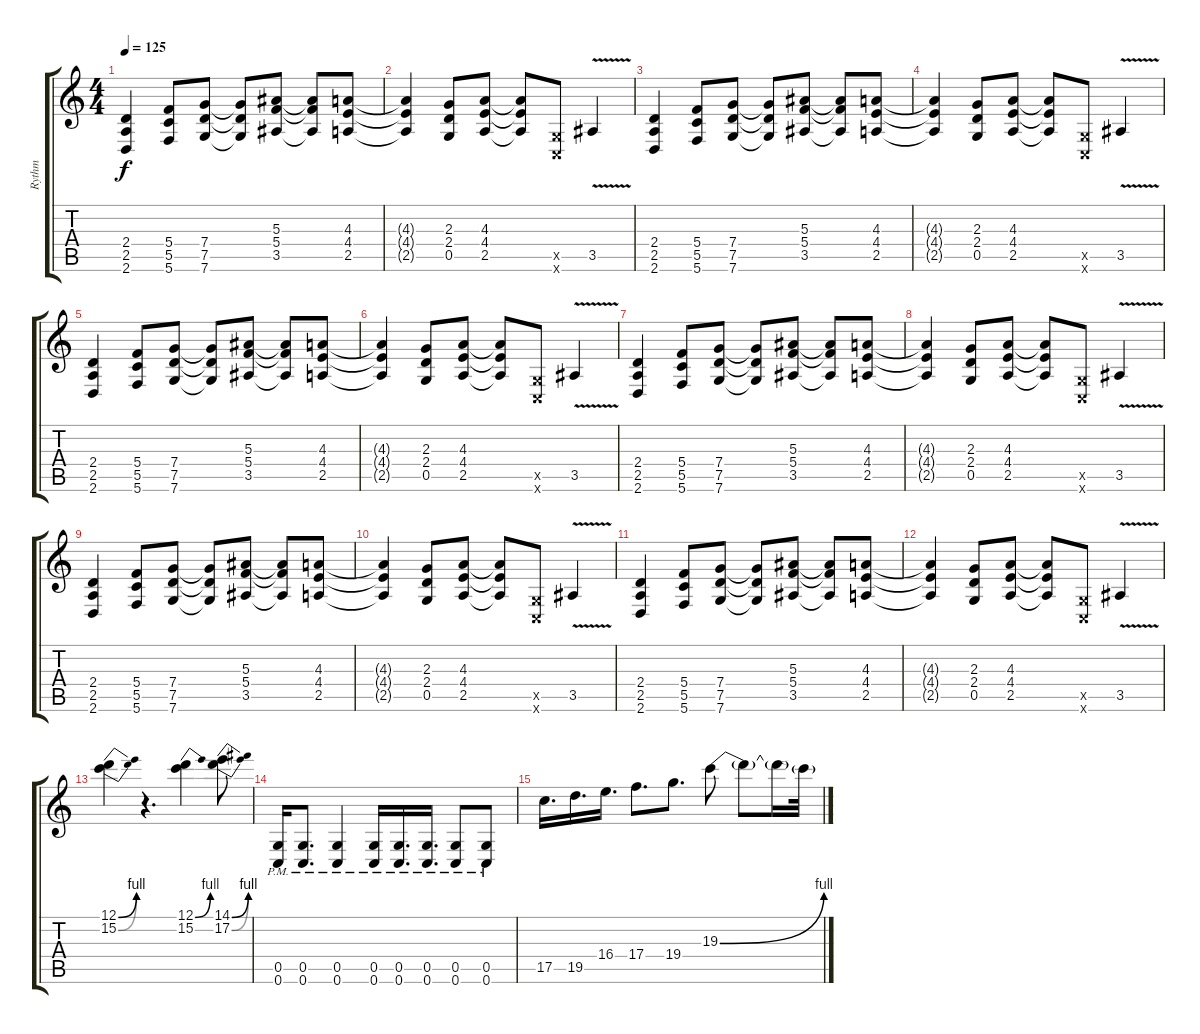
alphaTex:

\track ("Rythm" "Rythm") {instrument distortionguitar}
\staff {score tabs}
\tuning (D4 A3 F3 C3 G2 C2) {hide}
\ts (4 4)
\tempo 125
\clef g2
\ks c
(2.4 2.5 2.6).4{dy f} (5.4 5.5 5.6).8 (7.4 7.5 7.6).8 (7.4{t} 7.5{t} 7.6{t}).8 (5.3 5.4 3.5).8 (5.3{t} 5.4{t} 3.5{t}).8 (4.3 4.4 2.5).8 |
(4.3{t} 4.4{t} 2.5{t}).4 (2.3 2.4 0.5).8 (4.3 4.4 2.5).8 (4.3{t} 4.4{t} 2.5{t}).8 (0.5{x} 0.6{x}).8 3.5{v}.4 |
(2.4 2.5 2.6).4 (5.4 5.5 5.6).8 (7.4 7.5 7.6).8 (7.4{t} 7.5{t} 7.6{t}).8 (5.3 5.4 3.5).8 (5.3{t} 5.4{t} 3.5{t}).8 (4.3 4.4 2.5).8 |
(4.3{t} 4.4{t} 2.5{t}).4 (2.3 2.4 0.5).8 (4.3 4.4 2.5).8 (4.3{t} 4.4{t} 2.5{t}).8 (0.5{x} 0.6{x}).8 3.5{v}.4 |
(2.4 2.5 2.6).4 (5.4 5.5 5.6).8 (7.4 7.5 7.6).8 (7.4{t} 7.5{t} 7.6{t}).8 (5.3 5.4 3.5).8 (5.3{t} 5.4{t} 3.5{t}).8 (4.3 4.4 2.5).8 |
(4.3{t} 4.4{t} 2.5{t}).4 (2.3 2.4 0.5).8 (4.3 4.4 2.5).8 (4.3{t} 4.4{t} 2.5{t}).8 (0.5{x} 0.6{x}).8 3.5{v}.4 |
(2.4 2.5 2.6).4 (5.4 5.5 5.6).8 (7.4 7.5 7.6).8 (7.4{t} 7.5{t} 7.6{t}).8 (5.3 5.4 3.5).8 (5.3{t} 5.4{t} 3.5{t}).8 (4.3 4.4 2.5).8 |
(4.3{t} 4.4{t} 2.5{t}).4 (2.3 2.4 0.5).8 (4.3 4.4 2.5).8 (4.3{t} 4.4{t} 2.5{t}).8 (0.5{x} 0.6{x}).8 3.5{v}.4 |
(2.4 2.5 2.6).4 (5.4 5.5 5.6).8 (7.4 7.5 7.6).8 (7.4{t} 7.5{t} 7.6{t}).8 (5.3 5.4 3.5).8 (5.3{t} 5.4{t} 3.5{t}).8 (4.3 4.4 2.5).8 |
(4.3{t} 4.4{t} 2.5{t}).4 (2.3 2.4 0.5).8 (4.3 4.4 2.5).8 (4.3{t} 4.4{t} 2.5{t}).8 (0.5{x} 0.6{x}).8 3.5{v}.4 |
(2.4 2.5 2.6).4 (5.4 5.5 5.6).8 (7.4 7.5 7.6).8 (7.4{t} 7.5{t} 7.6{t}).8 (5.3 5.4 3.5).8 (5.3{t} 5.4{t} 3.5{t}).8 (4.3 4.4 2.5).8 |
(4.3{t} 4.4{t} 2.5{t}).4 (2.3 2.4 0.5).8 (4.3 4.4 2.5).8 (4.3{t} 4.4{t} 2.5{t}).8 (0.5{x} 0.6{x}).8 3.5{v}.4 |
(12.1{be (bend 0 0 60 4)} 15.2{be (bend 0 0 60 4)}).4 r.4{d} (12.1{be (bend 0 0 60 4)} 15.2).4 (14.1{be (bend 0 0 60 4)} 17.2{be (bend 0 0 60 4)}).8 |
(0.5{pm} 0.6{pm}).16 (0.5{pm} 0.6{pm}).8{d} (0.5{pm} 0.6{pm}).4 (0.5{pm} 0.6{pm}).16 (0.5{pm} 0.6{pm}).16{d} (0.5{pm} 0.6{pm}).16{d} (0.5{pm} 0.6{pm}).8 (0.5{pm} 0.6{pm}).8 |
17.5.16{d} 19.5.16{d} 16.4.16{d} 17.4.8{d} 19.4.8{d} 19.3{be (bend 0 0 60 4)}.8 19.3{t}.8 19.3{t}.16 19.3{t}.32
